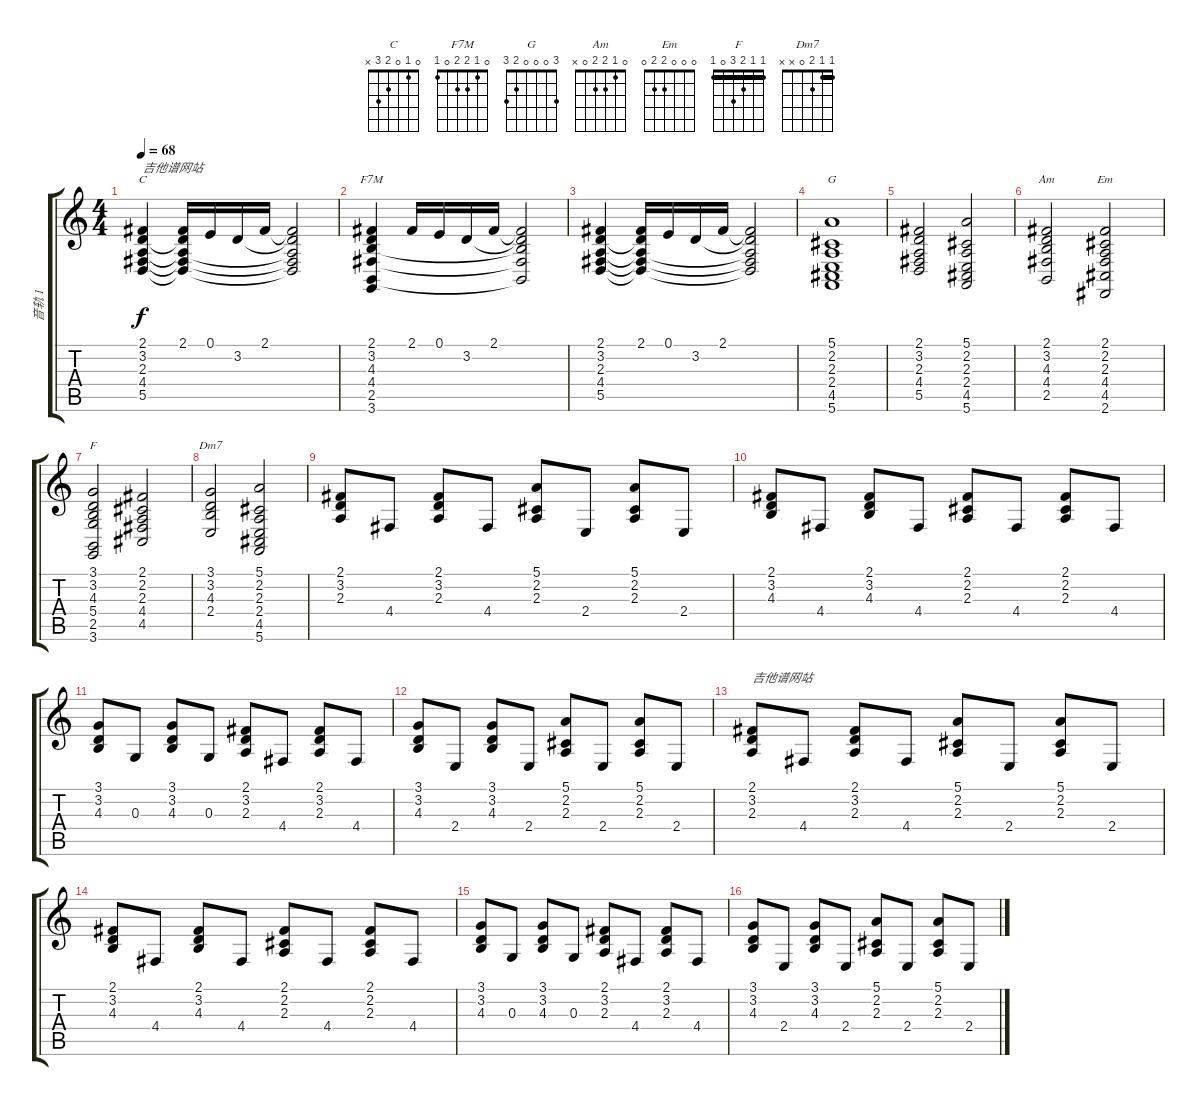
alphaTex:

\track ("音轨 1" "音轨 1") {instrument acousticgrandpiano}
\staff {score tabs}
\tuning (E4 B3 G3 D3 A2 E2) {hide}
\chord ("C" 0 1 0 2 3 x)
\chord ("F7M" 0 1 2 2 0 1)
\chord ("G" 3 0 0 0 2 3)
\chord ("Am" 0 1 2 2 0 x)
\chord ("Em" 0 0 0 2 2 0)
\chord ("F" 1 1 2 3 0 1) {barre 1}
\chord ("Dm7" 1 1 2 0 x x) {barre 1}
\ts (4 4)
\tempo 68
\clef g2
\ks c
(2.1 3.2 2.3 4.4 5.5).4{ch "C" txt "吉他谱网站" dy f instrument acousticgrandpiano} (2.1 3.2{t} 2.3{t} 4.4{t} 5.5{t}).16 0.1.16 3.2.16 2.1.16 (2.1{t} 3.2{t} 2.3{t} 4.4{t} 5.5{t}).2 |
(2.1 3.2 4.3 4.4 2.5 3.6).4{ch "F7M"} 2.1.16 0.1.16 3.2.16 2.1.16 (2.1{t} 3.2{t} 4.3{t} 4.4{t} 2.5{t}).2 |
(2.1 3.2 2.3 4.4 5.5).4 (2.1 3.2{t} 2.3{t} 4.4{t} 5.5{t}).16 0.1.16 3.2.16 2.1.16 (2.1{t} 3.2{t} 2.3{t} 4.4{t} 5.5{t}).2 |
(5.1 2.2 2.3 2.4 4.5 5.6).1{ch "G"} |
(2.1 3.2 2.3 4.4 5.5).2 (5.1 2.2 2.3 2.4 4.5 5.6).2 |
(2.1 3.2 4.3 4.4 2.5).2{ch "Am"} (2.1 2.2 2.3 4.4 4.5 2.6).2{ch "Em"} |
(3.1 3.2 4.3 5.4 2.5 3.6).2{ch "F"} (2.1 2.2 2.3 4.4 4.5).2 |
(3.1 3.2 4.3 2.4).2{ch "Dm7"} (5.1 2.2 2.3 2.4 4.5 5.6).2 |
(2.1 3.2 2.3).8 4.4.8 (2.1 3.2 2.3).8 4.4.8 (5.1 2.2 2.3).8 2.4.8 (5.1 2.2 2.3).8 2.4.8 |
(2.1 3.2 4.3).8 4.4.8 (2.1 3.2 4.3).8 4.4.8 (2.1 2.2 2.3).8 4.4.8 (2.1 2.2 2.3).8 4.4.8 |
(3.1 3.2 4.3).8 0.3.8 (3.1 3.2 4.3).8 0.3.8 (2.1 3.2 2.3).8 4.4.8 (2.1 3.2 2.3).8 4.4.8 |
(3.1 3.2 4.3).8 2.4.8 (3.1 3.2 4.3).8 2.4.8 (5.1 2.2 2.3).8 2.4.8 (5.1 2.2 2.3).8 2.4.8 |
(2.1 3.2 2.3).8{txt "吉他谱网站"} 4.4.8 (2.1 3.2 2.3).8 4.4.8 (5.1 2.2 2.3).8 2.4.8 (5.1 2.2 2.3).8 2.4.8 |
(2.1 3.2 4.3).8 4.4.8 (2.1 3.2 4.3).8 4.4.8 (2.1 2.2 2.3).8 4.4.8 (2.1 2.2 2.3).8 4.4.8 |
(3.1 3.2 4.3).8 0.3.8 (3.1 3.2 4.3).8 0.3.8 (2.1 3.2 2.3).8 4.4.8 (2.1 3.2 2.3).8 4.4.8 |
(3.1 3.2 4.3).8 2.4.8 (3.1 3.2 4.3).8 2.4.8 (5.1 2.2 2.3).8 2.4.8 (5.1 2.2 2.3).8 2.4.8
